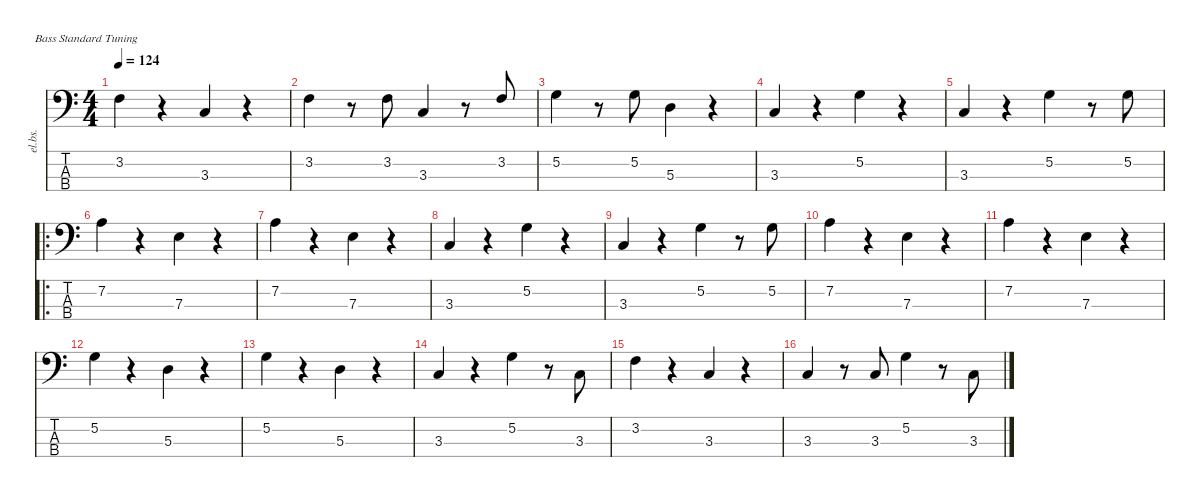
\defaultSystemsLayout 4
\hideDynamics
\bracketExtendMode nobrackets
\otherSystemsTrackNameOrientation horizontal
\track ("Bass" "el.bs.") {instrument electricbassfinger}
\staff {score tabs}
\tuning (G2 D2 A1 E1)
\ts (4 4)
\tempo 124
\clef f4
\ks c
3.2.4{dy f beam Down} r.4{beam Down} 3.3.4{beam Up} r.4{beam Up} |
3.2.4{beam Down} r.8{beam Down} 3.2.8{beam Down} 3.3.4{beam Up} r.8{beam Up} 3.2.8{beam Down} |
5.2.4{beam Down} r.8{beam Down} 5.2.8{beam Down} 5.3.4{beam Down} r.4{beam Down} |
3.3.4{beam Up} r.4{beam Up} 5.2.4{beam Down} r.4{beam Down} |
3.3.4{beam Up} r.4{beam Up} 5.2.4{beam Down} r.8{beam Down} 5.2.8{beam Down} |
\ro
7.2.4{beam Down} r.4{beam Down} 7.3.4{beam Down} r.4{beam Down} |
7.2.4{beam Down} r.4{beam Down} 7.3.4{beam Down} r.4{beam Down} |
3.3.4{beam Up} r.4{beam Up} 5.2.4{beam Down} r.4{beam Down} |
3.3.4{beam Up} r.4{beam Up} 5.2.4{beam Down} r.8{beam Down} 5.2.8{beam Down} |
7.2.4{beam Down} r.4{beam Down} 7.3.4{beam Down} r.4{beam Down} |
7.2.4{beam Down} r.4{beam Down} 7.3.4{beam Down} r.4{beam Down} |
5.2.4{beam Down} r.4{beam Down} 5.3.4{beam Down} r.4{beam Down} |
5.2.4{beam Down} r.4{beam Down} 5.3.4{beam Down} r.4{beam Down} |
3.3.4{beam Up} r.4{beam Up} 5.2.4{beam Down} r.8{beam Down} 3.3.8{beam Up} |
3.2.4{beam Down} r.4{beam Down} 3.3.4{beam Up} r.4{beam Up} |
3.3.4{beam Up} r.8{beam Up} 3.3.8{beam Up} 5.2.4{beam Down} r.8{beam Down} 3.3.8{beam Up}
